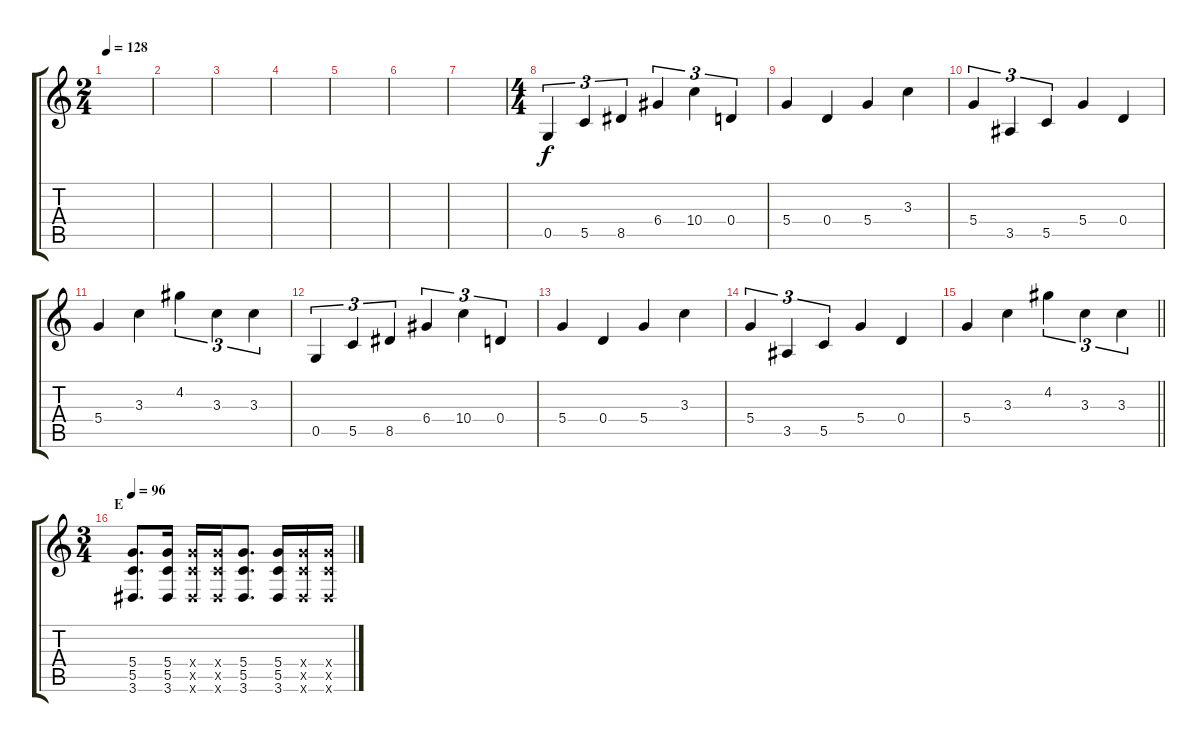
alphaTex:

\track "" {instrument distortionguitar}
\staff {score tabs}
\tuning (G4 E4 A3 D3 G2 C2) {hide}
\ts (2 4)
\tempo 128
\clef g2
\ks c
|
|
|
|
|
|
|
\ts (4 4)
0.5.4{tu (3 2)} 5.5.4{tu (3 2)} 8.5.4{tu (3 2)} 6.4.4{tu (3 2)} 10.4.4{tu (3 2)} 0.4.4{tu (3 2)} |
5.4.4 0.4.4 5.4.4 3.3.4 |
5.4.4{tu (3 2)} 3.5.4{tu (3 2)} 5.5.4{tu (3 2)} 5.4.4 0.4.4 |
5.4.4 3.3.4 4.2.4{tu (3 2)} 3.3.4{tu (3 2)} 3.3.4{tu (3 2)} |
0.5.4{tu (3 2)} 5.5.4{tu (3 2)} 8.5.4{tu (3 2)} 6.4.4{tu (3 2)} 10.4.4{tu (3 2)} 0.4.4{tu (3 2)} |
5.4.4 0.4.4 5.4.4 3.3.4 |
5.4.4{tu (3 2)} 3.5.4{tu (3 2)} 5.5.4{tu (3 2)} 5.4.4 0.4.4 |
\barLineRight lightlight
5.4.4 3.3.4 4.2.4{tu (3 2)} 3.3.4{tu (3 2)} 3.3.4{tu (3 2)} |
\ts (3 4)
\section ("" "E")
\tempo 96
(5.4 5.5 3.6).8{d} (5.4 5.5 3.6).16 (5.4{x} 5.5{x} 3.6{x}).16 (5.4{x} 5.5{x} 3.6{x}).16 (5.4 5.5 3.6).8{d} (5.4 5.5 3.6).16 (5.4{x} 5.5{x} 3.6{x}).16 (5.4{x} 5.5{x} 3.6{x}).16
